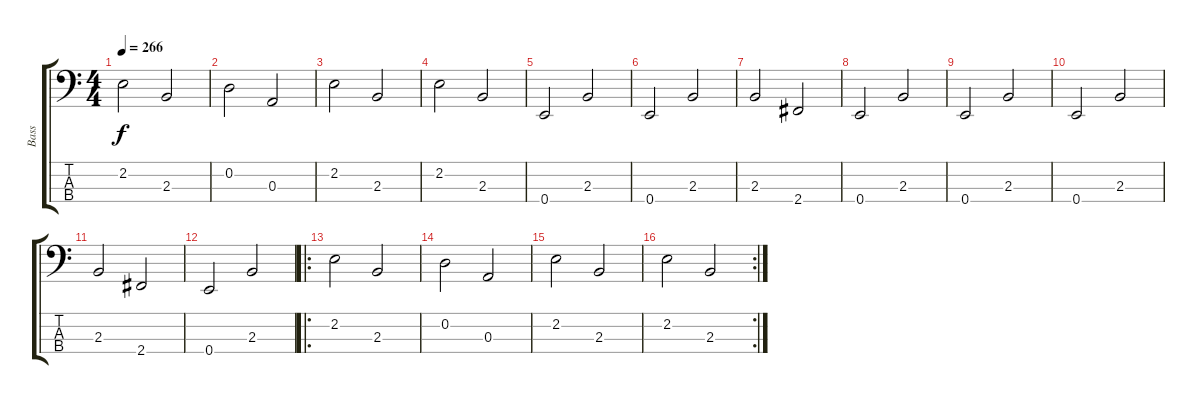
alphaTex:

\track ("Bass" "Bass") {instrument electricbassfinger}
\staff {score tabs}
\tuning (G2 D2 A1 E1) {hide}
\ts (4 4)
\tempo 266
\clef f4
\ks c
2.2.2{dy f} 2.3.2 |
0.2.2 0.3.2 |
2.2.2 2.3.2 |
2.2.2 2.3.2 |
0.4.2 2.3.2 |
0.4.2 2.3.2 |
2.3.2 2.4.2 |
0.4.2 2.3.2 |
0.4.2 2.3.2 |
0.4.2 2.3.2 |
2.3.2 2.4.2 |
0.4.2 2.3.2 |
\ro
2.2.2 2.3.2 |
0.2.2 0.3.2 |
2.2.2 2.3.2 |
\rc 2
2.2.2 2.3.2
